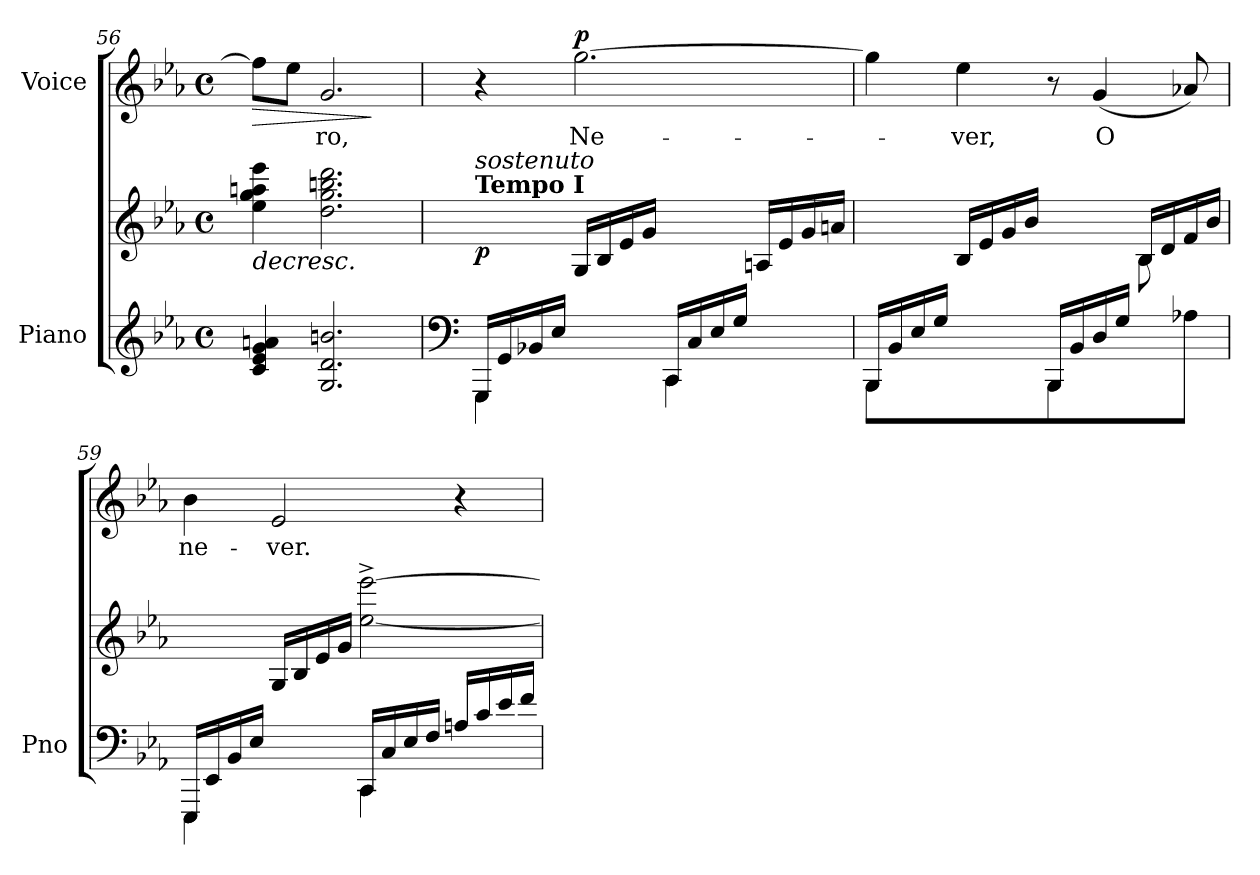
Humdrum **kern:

**kern	**kern	**dynam	**kern	**text	**dynam
*part2	*part2	*part2	*part1	*part1	*part1
*staff3	*staff2	*staff2/3	*staff1	*staff1	*staff1
*I"Piano	*	*	*I"Voice	*	*
*I'Pno	*	*	*	*	*
*clefG2	*clefG2	*	*clefG2	*	*
*k[b-e-a-]	*k[b-e-a-]	*	*k[b-e-a-]	*	*
*M4/4	*M4/4	*	*M4/4	*	*
*met(c)	*met(c)	*	*met(c)	*	*
=56	=56	=56	=56	=56	=56
!	!	!LO:HP:b	!	!	!LO:HP:b
4c/ 4e-/ 4g/ 4an/	4ee-\ 4gg\ 4aan\ 4eee-\	>	8ff\L]	.	>
.	.	.	8ee-\J	.	.
2.G/ 2.d/ 2.bn/	2.dd\ 2.gg\ 2.bbn\ 2.ddd\	.	2.g/	-ro,	.
.	.	.	.	.	]
=57	=57	=57	=57	=57	=57
*clefF4	*	*	*	*	*
*^	*	*	*	*	*
!	!	!LO:TX:a:B:t=Tempo I	!	!	!	!
!	!	!LO:TX:i:t=sostenuto	!	!	!	!
!	!	!	!LO:DY:b	!	!	!
16GGG/LL	4GGG\	4ryy	p	4r	.	.
16GG/	.	.	]	.	.	.
16BB-X/	.	.	.	.	.	.
16E-/JJ	.	.	.	.	.	.
!	!	!	!	!	!	!LO:DY:a
4ryy	4ryy	16G/LL	.	[2.gg\	Ne-	p
.	.	16B-/	.	.	.	.
.	.	16e-/	.	.	.	.
.	.	16g/JJ	.	.	.	.
16CC/LL	4CC\	4ryy	.	.	.	.
16C/	.	.	.	.	.	.
16E-/	.	.	.	.	.	.
16G/JJ	.	.	.	.	.	.
4ryy	4ryy	16An/LL	.	.	.	.
.	.	16e-/	.	.	.	.
.	.	16g/	.	.	.	.
.	.	16an/JJ	.	.	.	.
=58	=58	=58	=58	=58	=58	=58
*	*	*^	*	*	*	*
16BBB-/LL	4BBB-\	4ryy	2.ryy	.	4gg\]	.	.
16BB-/	.	.	.	.	.	.	.
16E-/	.	.	.	.	.	.	.
16G/JJ	.	.	.	.	.	.	.
4ryy	4ryy	16B-/LL	.	.	4ee-\	-ver,	.
.	.	16e-/	.	.	.	.	.
.	.	16g/	.	.	.	.	.
.	.	16b-/JJ	.	.	.	.	.
16BBB-/LL	4BBB-\	4ryy	.	.	8r	.	.
16BB-/	.	.	.	.	.	.	.
16D/	.	.	.	.	(4g/	O	.
16G/JJ	.	.	.	.	.	.	.
4ryy	8ryy	16B-/LL	8B-\L	.	.	.	.
.	.	16d/	.	.	.	.	.
.	8A-X/J	16f/	8ryy	.	8a-X/)	.	.
.	.	16b-/JJ	.	.	.	.	.
*	*	*v	*v	*	*	*	*
=59	=59	=59	=59	=59	=59	=59
*	*^	*	*	*	*	*
(>16EEE-/LL	4EEE-\	2ryy	4ryy	.	4b-\	ne-	.
16EE-/	.	.	.	.	.	.	.
16BB-/	.	.	.	.	.	.	.
16E-/JJ	.	.	.	.	.	.	.
2.ryy	4ryy	.	16G/LL	.	2e-/	-ver.	.
.	.	.	16B-/	.	.	.	.
.	.	.	16e-/	.	.	.	.
.	.	.	16g/JJ)	.	.	.	.
.	16CC/LL	4CC\	[2ee-\^> [2eee-\^>	.	.	.	.
.	16C/	.	.	.	.	.	.
.	16E-/	.	.	.	.	.	.
.	16F/JJ	.	.	.	.	.	.
.	16An/LL	4ryy	.	.	4r	.	.
.	16c/	.	.	.	.	.	.
.	16e-/	.	.	.	.	.	.
.	16f/JJ	.	.	.	.	.	.
*v	*v	*v	*	*	*	*	*
=	=	=	=	=	=
*-	*-	*-	*-	*-	*-
